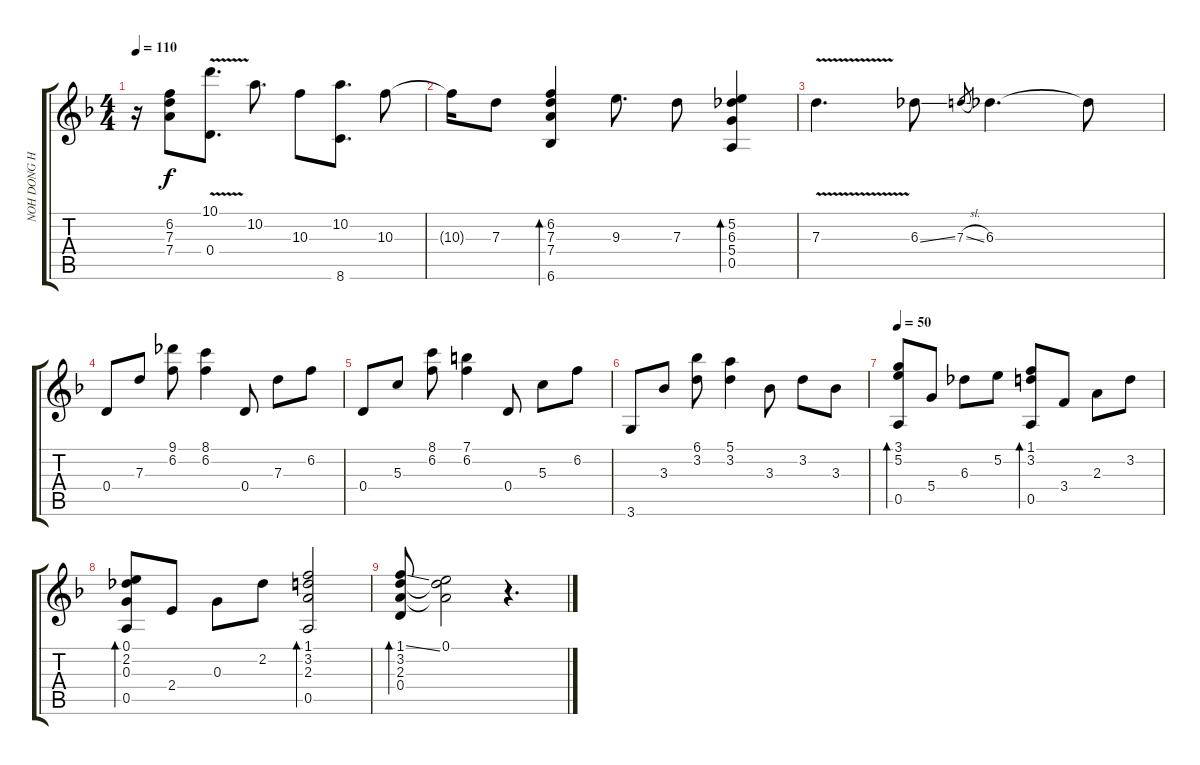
\track ("NOH DONG HWAN" "NOH DONG H") {instrument acousticguitarnylon}
\staff {score tabs}
\tuning (E4 B3 G3 D3 A2 E2) {hide}
\ts (4 4)
\tempo 110
\clef g2
\ks dminor
r.16{dy f} (6.2 7.3 7.4).8 (10.1{v} 0.4).8{d} 10.2.8{d} 10.3.8 (10.2 8.6).8{d} 10.3.8 |
10.3{t}.16 7.3.8 (6.2 7.3 7.4 6.6).4{bd 240} 9.3.8{d} 7.3.8 (5.2 6.3 5.4 0.5).4{bd 240} |
7.3{v}.4{d} 6.3{ss}.8 7.3{sl}.8{gr} 6.3.4{d} 6.3{t}.8 |
0.4.8 7.3.8 (9.1 6.2).8 (8.1 6.2).4 0.4.8 7.3.8 6.2.8 |
0.4.8 5.3.8 (8.1 6.2).8 (7.1 6.2).4 0.4.8 5.3.8 6.2.8 |
3.6.8 3.3.8 (6.1 3.2).8 (5.1 3.2).4 3.3.8 3.2.8 3.3.8 |
\tempo 50
(3.1 5.2 0.5).8{bd 240} 5.4.8 6.3.8 5.2.8 (1.1 3.2 0.5).8{bd 240} 3.4.8 2.3.8 3.2.8 |
(0.1 2.2 0.3 0.5).8{bd 240} 2.4.8 0.3.8 2.2.8 (1.1 3.2 2.3 0.5).2{bd 480} |
(1.1{ss} 3.2 2.3 0.4).8{bd 240} (0.1 3.2{t} 2.3{t}).2 r.4{d}
